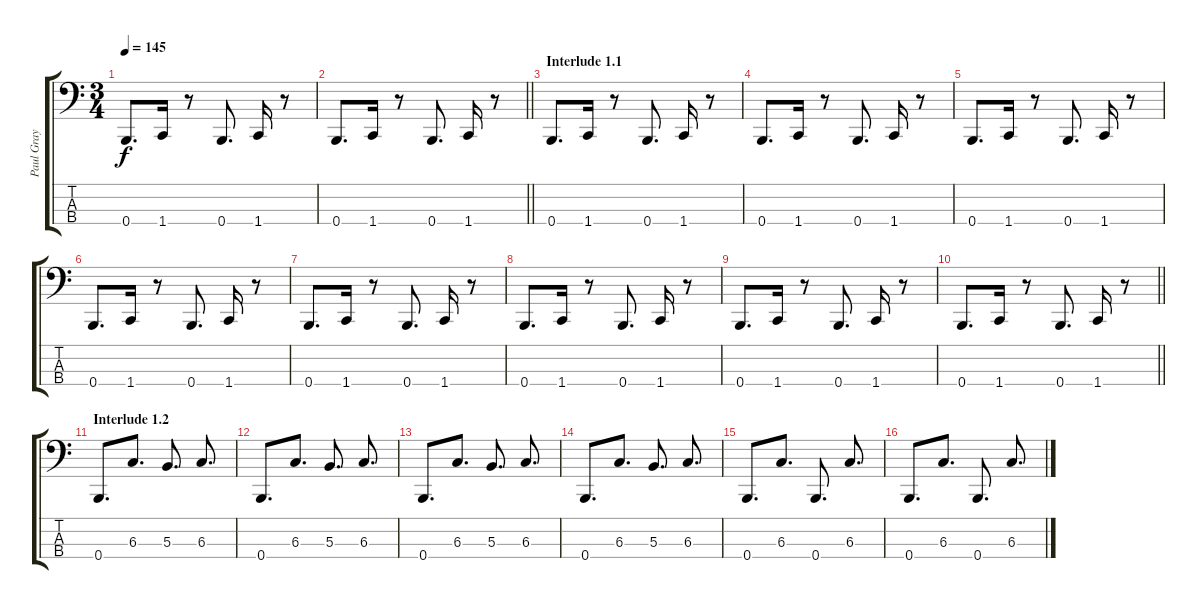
\track ("Paul Gray" "Paul Gray") {instrument electricbasspick}
\staff {score tabs}
\tuning (E2 B1 Gb1 B0) {hide}
\ts (3 4)
\tempo 145
\clef f4
\ks c
0.4.8{d dy f} 1.4.16 r.8 0.4.8{d} 1.4.16 r.8 |
\barLineRight lightlight
0.4.8{d} 1.4.16 r.8 0.4.8{d} 1.4.16 r.8 |
\section ("" "Interlude 1.1")
0.4.8{d} 1.4.16 r.8 0.4.8{d} 1.4.16 r.8 |
0.4.8{d} 1.4.16 r.8 0.4.8{d} 1.4.16 r.8 |
0.4.8{d} 1.4.16 r.8 0.4.8{d} 1.4.16 r.8 |
0.4.8{d} 1.4.16 r.8 0.4.8{d} 1.4.16 r.8 |
0.4.8{d} 1.4.16 r.8 0.4.8{d} 1.4.16 r.8 |
0.4.8{d} 1.4.16 r.8 0.4.8{d} 1.4.16 r.8 |
0.4.8{d} 1.4.16 r.8 0.4.8{d} 1.4.16 r.8 |
\barLineRight lightlight
0.4.8{d} 1.4.16 r.8 0.4.8{d} 1.4.16 r.8 |
\section ("" "Interlude 1.2")
0.4.8{d} 6.3.8{d} 5.3.8{d} 6.3.8{d} |
0.4.8{d} 6.3.8{d} 5.3.8{d} 6.3.8{d} |
0.4.8{d} 6.3.8{d} 5.3.8{d} 6.3.8{d} |
0.4.8{d} 6.3.8{d} 5.3.8{d} 6.3.8{d} |
0.4.8{d} 6.3.8{d} 0.4.8{d} 6.3.8{d} |
0.4.8{d} 6.3.8{d} 0.4.8{d} 6.3.8{d}
